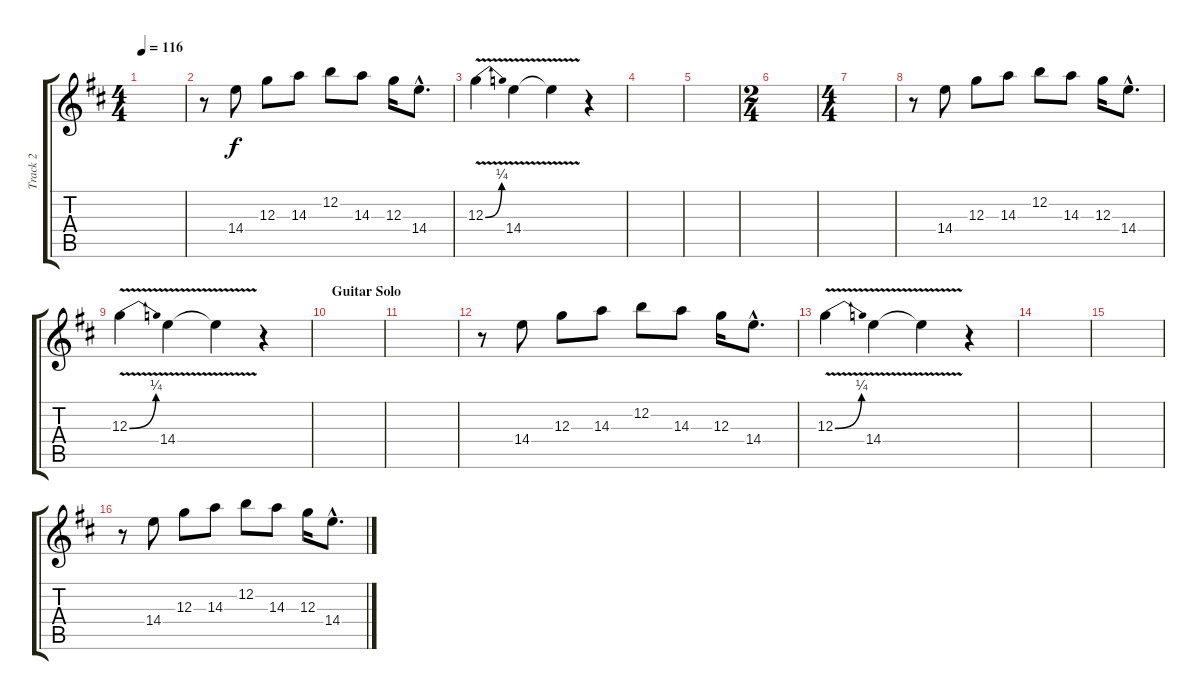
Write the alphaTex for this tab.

\track ("Track 2" "Track 2") {instrument overdrivenguitar}
\staff {score tabs}
\tuning (E4 B3 G3 D3 A2 E2) {hide}
\ts (4 4)
\tempo 116
\clef g2
\ks d
|
r.8 14.4.8 12.3.8 14.3.8 12.2.8 14.3.8 12.3.16 14.4{hac}.8{d} |
12.3{be (bend 0 0 60 1) v}.4 14.4{v}.4 14.4{t}.4 r.4 |
|
|
\ts (2 4)
|
\ts (4 4)
|
r.8 14.4.8 12.3.8 14.3.8 12.2.8 14.3.8 12.3.16 14.4{hac}.8{d} |
12.3{be (bend 0 0 60 1) v}.4 14.4{v}.4 14.4{t}.4 r.4 |
\section ("" "Guitar Solo")
|
|
r.8 14.4.8 12.3.8 14.3.8 12.2.8 14.3.8 12.3.16 14.4{hac}.8{d} |
12.3{be (bend 0 0 60 1) v}.4 14.4{v}.4 14.4{t}.4 r.4 |
|
|
r.8 14.4.8 12.3.8 14.3.8 12.2.8 14.3.8 12.3.16 14.4{hac}.8{d}
